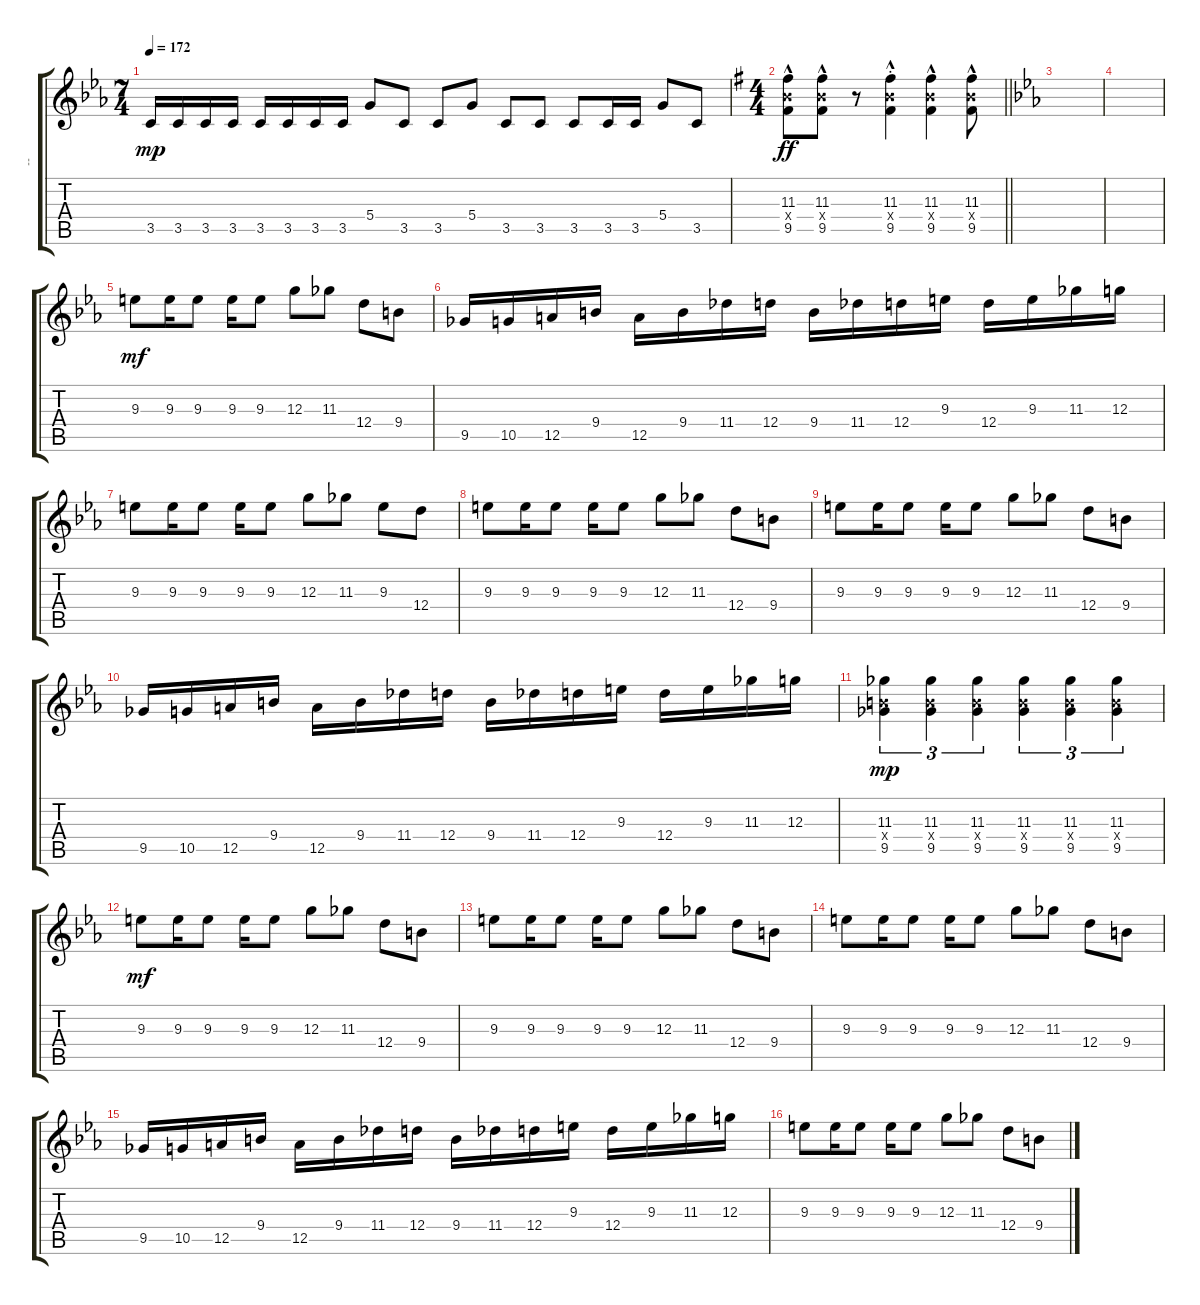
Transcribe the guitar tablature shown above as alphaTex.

\track ("--" "--") {instrument overdrivenguitar}
\staff {score tabs}
\tuning (E4 B3 G3 D3 A2 E2) {hide}
\ts (7 4)
\tempo 172
\clef g2
\ks eb
3.5.16{dy mp} 3.5.16 3.5.16 3.5.16 3.5.16 3.5.16 3.5.16 3.5.16 5.4.8 3.5.8 3.5.8 5.4.8 3.5.8 3.5.8 3.5.8 3.5.16 3.5.16 5.4.8 3.5.8 |
\ts (4 4)
\barLineRight lightlight
\ks g
(11.3{hac} 9.4{hac x} 9.5{hac}).8{dy ff} (11.3{hac} 9.4{hac x} 9.5{hac}).8 r.8 (11.3{hac st} 9.4{hac st x} 9.5{hac st}).4 (11.3{hac} 9.4{hac x} 9.5{hac}).4 (11.3{hac} 9.4{hac x} 9.5{hac}).8 |
\section ("" "")
\ks eb
|
|
9.3.8{dy mf} 9.3.16 9.3.8 9.3.16 9.3.8 12.3.8 11.3.8 12.4.8 9.4.8 |
9.5.16 10.5.16 12.5.16 9.4.16 12.5.16 9.4.16 11.4.16 12.4.16 9.4.16 11.4.16 12.4.16 9.3.16 12.4.16 9.3.16 11.3.16 12.3.16 |
9.3.8 9.3.16 9.3.8 9.3.16 9.3.8 12.3.8 11.3.8 9.3.8 12.4.8 |
9.3.8 9.3.16 9.3.8 9.3.16 9.3.8 12.3.8 11.3.8 12.4.8 9.4.8 |
9.3.8 9.3.16 9.3.8 9.3.16 9.3.8 12.3.8 11.3.8 12.4.8 9.4.8 |
9.5.16 10.5.16 12.5.16 9.4.16 12.5.16 9.4.16 11.4.16 12.4.16 9.4.16 11.4.16 12.4.16 9.3.16 12.4.16 9.3.16 11.3.16 12.3.16 |
(11.3 9.4{x} 9.5).4{tu (3 2) dy mp} (11.3 9.4{x} 9.5).4{tu (3 2)} (11.3 9.4{x} 9.5).4{tu (3 2)} (11.3 9.4{x} 9.5).4{tu (3 2)} (11.3 9.4{x} 9.5).4{tu (3 2)} (11.3 9.4{x} 9.5).4{tu (3 2)} |
9.3.8{dy mf} 9.3.16 9.3.8 9.3.16 9.3.8 12.3.8 11.3.8 12.4.8 9.4.8 |
9.3.8 9.3.16 9.3.8 9.3.16 9.3.8 12.3.8 11.3.8 12.4.8 9.4.8 |
9.3.8 9.3.16 9.3.8 9.3.16 9.3.8 12.3.8 11.3.8 12.4.8 9.4.8 |
9.5.16 10.5.16 12.5.16 9.4.16 12.5.16 9.4.16 11.4.16 12.4.16 9.4.16 11.4.16 12.4.16 9.3.16 12.4.16 9.3.16 11.3.16 12.3.16 |
9.3.8 9.3.16 9.3.8 9.3.16 9.3.8 12.3.8 11.3.8 12.4.8 9.4.8
